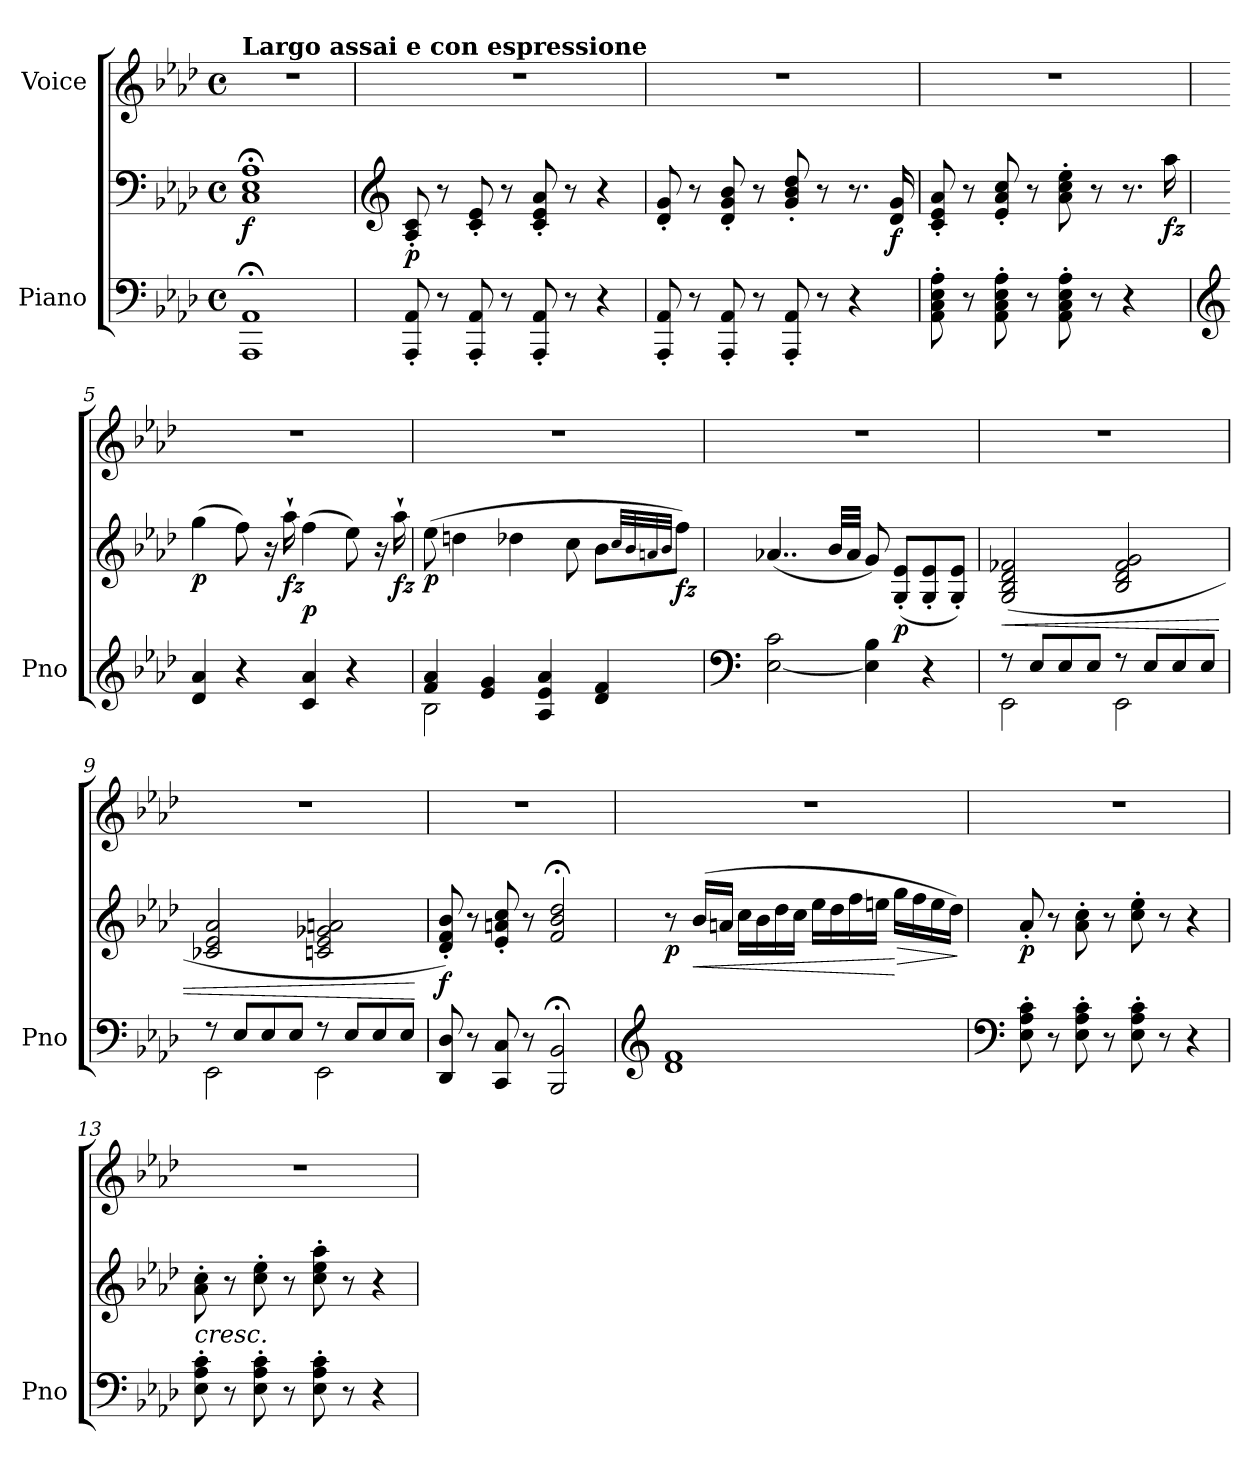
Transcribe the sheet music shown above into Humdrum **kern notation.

**kern	**kern	**dynam	**kern
*part2	*part2	*part2	*part1
*staff3	*staff2	*staff2/3	*staff1
*I"Piano	*	*	*I"Voice
*I'Pno	*	*	*
*clefF4	*clefF4	*	*clefG2
*k[b-e-a-d-]	*k[b-e-a-d-]	*	*k[b-e-a-d-]
*M4/4	*M4/4	*	*M4/4
*met(c)	*met(c)	*	*met(c)
=1	=1	=1	=1
!	!	!	!LO:TX:a:B:t=Largo assai e con espressione
!	!	!LO:DY:b	!
1AAA-; 1AA-;	1C;< 1E-;< 1A-;<	f	1r
=2	=2	=2	=2
*	*clefG2	*	*
!	!	!LO:DY:b	!
8AAA-/' 8AA-/'	8A-/' 8c/'	p	1r
8r	8r	.	.
8AAA-/' 8AA-/'	8c/' 8e-/'	.	.
8r	8r	.	.
8AAA-/' 8AA-/'	8c/' 8e-/' 8a-/'	.	.
8r	8r	.	.
4r	4r	.	.
=3	=3	=3	=3
8AAA-/' 8AA-/'	8d-/' 8g/'	.	1r
8r	8r	.	.
8AAA-/' 8AA-/'	8d-/' 8g/' 8b-/'	.	.
8r	8r	.	.
8AAA-/' 8AA-/'	8g/' 8b-/' 8dd-/'	.	.
8r	8r	.	.
4r	8.r	.	.
!	!	!LO:DY:b	!
.	16d-/ 16g/	f	.
=4	=4	=4	=4
8AA-\' 8C\' 8E-\' 8A-\'	8c/' 8e-/' 8a-/'	.	1r
8r	8r	.	.
8AA-\' 8C\' 8E-\' 8A-\'	8e-/' 8a-/' 8cc/'	.	.
8r	8r	.	.
8AA-\' 8C\' 8E-\' 8A-\'	8a-\' 8cc\' 8ee-\'	.	.
8r	8r	.	.
4r	8.r	.	.
!	!	!LO:DY:b	!
.	16aa-\	fz	.
=5	=5	=5	=5
*clefG2	*	*	*
!	!	!LO:DY:b	!
4d-/ 4a-/	(4gg\	p	1r
4r	8ff\)	.	.
.	16r	.	.
!	!	!LO:DY:b	!
.	16aa-`\	fz	.
!	!	!LO:DY:b	!
4c/ 4a-/	(4ff\	p	.
4r	8ee-\)	.	.
.	16r	.	.
!	!	!LO:DY:b	!
.	16aa-`\	fz	.
=6	=6	=6	=6
*^	*	*	*
!	!	!	!LO:DY:b	!
4f/ 4a-/	2B-\	(8ee-\	p	1r
.	.	4ddn\	.	.
4e-/ 4g/	.	.	.	.
.	.	4dd-X\	.	.
4A-/ 4e-/ 4a-/	2ryy	.	.	.
.	.	8cc\	.	.
4d-/ 4f/	.	8b-\L	.	.
.	.	32qcc/LLL	.	.
.	.	32qb-/	.	.
.	.	32qan/	.	.
.	.	32qb-/JJJ	.	.
!	!	!	!LO:DY:b	!
.	.	8ff\J)	fz	.
*v	*v	*	*	*
=7	=7	=7	=7
*clefF4	*	*	*
[2E-\ 2c\	(4..a-X/	.	1r
.	32b-/LLL	.	.
.	32a-/JJJ	.	.
4E-\] 4B-\	8g/)	.	.
!	!	!LO:DY:b	!
.	(8G/' 8e-/'L	p	.
4r	8G/' 8e-/'	.	.
.	8G/' 8e-/'J)	.	.
=8	=8	=8	=8
*^	*	*	*
!	!	!	!LO:HP:b	!
8r	2EE-\	(2G/ 2B-/ 2d-/ 2f-X/	<	1r
8E-/L	.	.	.	.
8E-/	.	.	.	.
8E-/J	.	.	.	.
8r	2EE-\	2B-/ 2d-/ 2f-/ 2g/	.	.
8E-/L	.	.	.	.
8E-/	.	.	.	.
8E-/J	.	.	.	.
=9	=9	=9	=9	=9
8r	2EE-\	2c-X/ 2e-/ 2a-/	.	1r
8E-/L	.	.	.	.
8E-/	.	.	.	.
8E-/J	.	.	.	.
8r	2EE-\	2cn/ 2e-/ 2g-X/ 2an/	.	.
8E-/L	.	.	.	.
8E-/	.	.	.	.
8E-/J	.	.	.	.
*v	*v	*	*	*
.	.	[	.
=10	=10	=10	=10
!	!	!LO:DY:b	!
8DD-/ 8D-/	8d-/' 8f/' 8b-/')	f	1r
8r	8r	.	.
8CC/ 8C/	8e-/' 8an/' 8cc/'	.	.
8r	8r	.	.
2BBB-/;< 2BB-/;<	2f/;< 2b-/;< 2dd-/;<	.	.
=11	=11	=11	=11
*clefG2	*	*	*
!	!	!LO:DY:b	!
1d- 1f	8r	p	1r
!	!	!LO:HP:b	!
.	(16b-/LL	<	.
.	16an/JJ	.	.
.	16cc\LL	.	.
.	16b-\	.	.
.	16dd-\	.	.
.	16cc\JJ	.	.
.	16ee-\LL	.	.
.	16dd-\	.	.
.	16ff\	.	.
.	16een\JJ	.	.
!	!	!LO:HP:n=1:b	!
.	16gg\LL	[ >	.
.	16ff\	.	.
.	16ee\	.	.
.	16dd-\JJ)	.	.
.	.	]	.
=12	=12	=12	=12
*clefF4	*	*	*
!	!	!LO:DY:b	!
8E-\' 8A-\' 8c\'	8a-'/	p	1r
8r	8r	.	.
8E-\' 8A-\' 8c\'	8a-\' 8cc\'	.	.
8r	8r	.	.
8E-\' 8A-\' 8c\'	8cc\' 8ee-\'	.	.
8r	8r	.	.
4r	4r	.	.
=13	=13	=13	=13
!	!LO:TX:b:i:t=cresc.	!	!
8E-\' 8A-\' 8c\'	8a-\' 8cc\'	.	1r
8r	8r	.	.
8E-\' 8A-\' 8c\'	8cc\' 8ee-\'	.	.
8r	8r	.	.
8E-\' 8A-\' 8c\'	8cc\' 8ee-\' 8aa-\'	.	.
8r	8r	.	.
4r	4r	.	.
=	=	=	=
*-	*-	*-	*-
